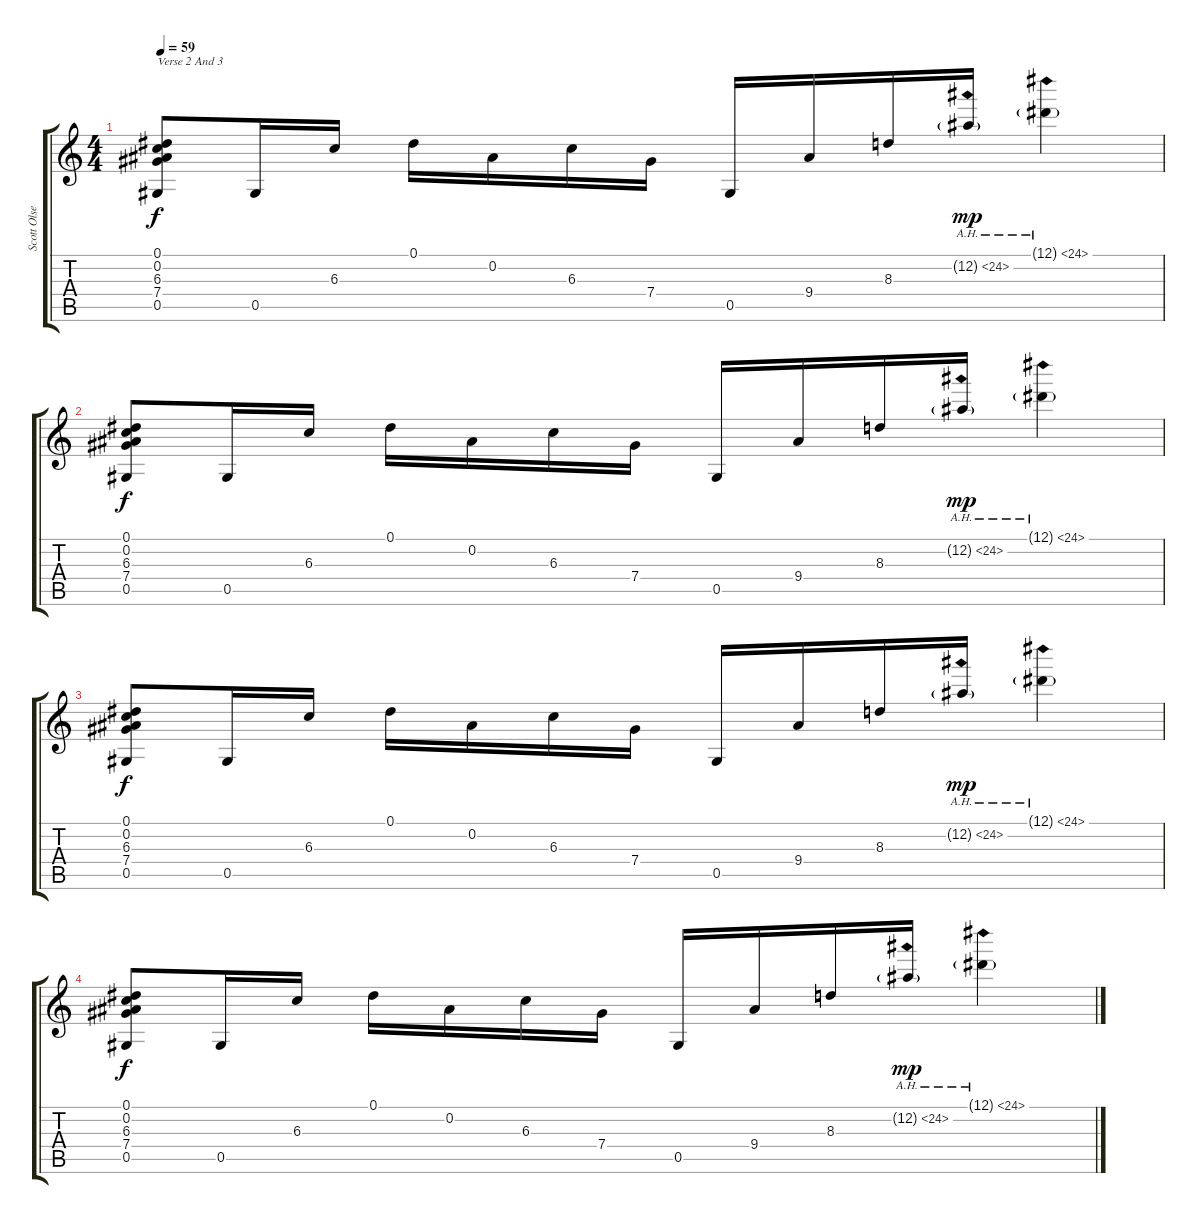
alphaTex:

\track ("Scott Olsen" "Scott Olse") {instrument acousticguitarsteel}
\staff {score tabs}
\tuning (Eb4 Bb3 Gb3 Db3 Ab2 Eb2) {hide}
\ts (4 4)
\tempo 59
\clef g2
\ks c
(0.1 0.2 6.3 7.4 0.5).8{txt "Verse 2 And 3" dy f} 0.5.16 6.3.16 0.1.16 0.2.16 6.3.16 7.4.16 0.5.16 9.4.16 8.3.16 12.2{ah 12 g}.16{dy mp} 12.1{ah 12 g}.4 |
(0.1 0.2 6.3 7.4 0.5).8{dy f} 0.5.16 6.3.16 0.1.16 0.2.16 6.3.16 7.4.16 0.5.16 9.4.16 8.3.16 12.2{ah 12 g}.16{dy mp} 12.1{ah 12 g}.4 |
(0.1 0.2 6.3 7.4 0.5).8{dy f} 0.5.16 6.3.16 0.1.16 0.2.16 6.3.16 7.4.16 0.5.16 9.4.16 8.3.16 12.2{ah 12 g}.16{dy mp} 12.1{ah 12 g}.4 |
(0.1 0.2 6.3 7.4 0.5).8{dy f} 0.5.16 6.3.16 0.1.16 0.2.16 6.3.16 7.4.16 0.5.16 9.4.16 8.3.16 12.2{ah 12 g}.16{dy mp} 12.1{ah 12 g}.4
